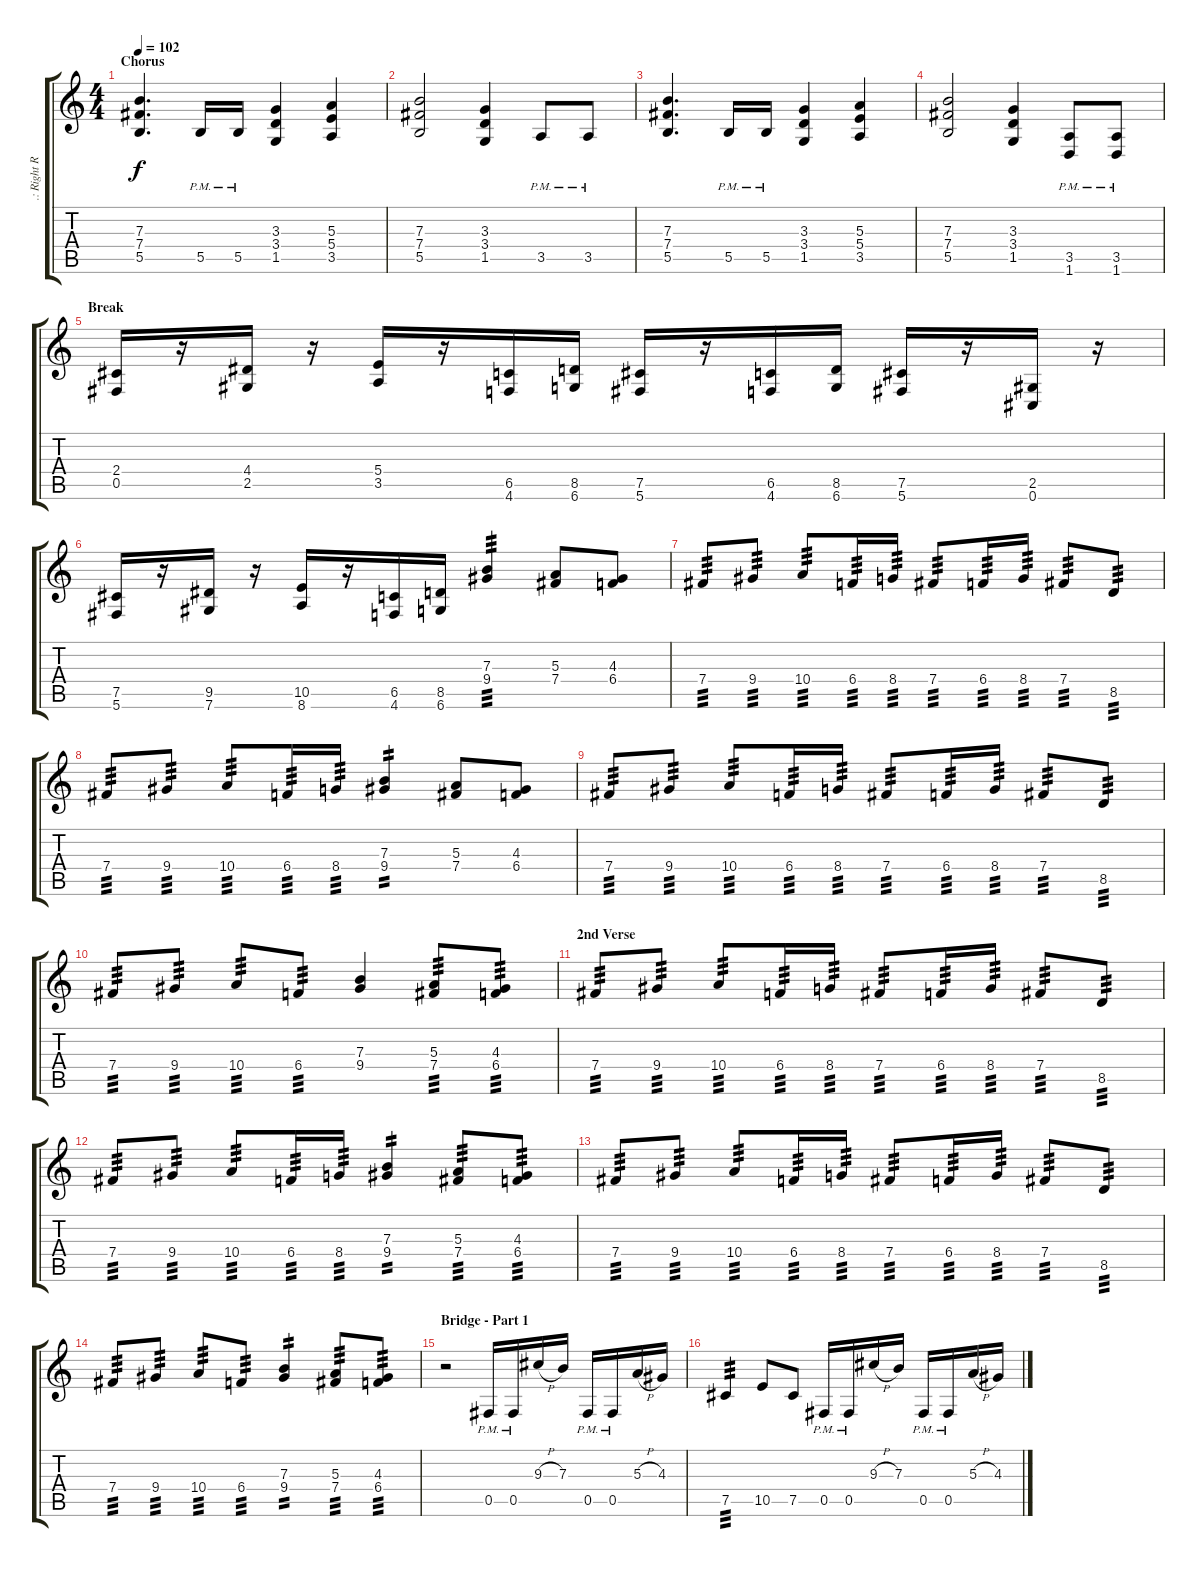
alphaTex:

\track (".: Right Rythm Guitar :." ".: Right R") {instrument distortionguitar}
\staff {score tabs}
\tuning (Db4 Ab3 E3 B2 Gb2 Db2) {hide}
\ts (4 4)
\section ("" "Chorus")
\tempo 102
\clef g2
\ks c
(7.3 7.4 5.5).4{d dy f} 5.5{pm}.16 5.5{pm}.16 (3.3 3.4 1.5).4 (5.3 5.4 3.5).4 |
(7.3 7.4 5.5).2 (3.3 3.4 1.5).4 3.5{pm}.8 3.5{pm}.8 |
(7.3 7.4 5.5).4{d} 5.5{pm}.16 5.5{pm}.16 (3.3 3.4 1.5).4 (5.3 5.4 3.5).4 |
(7.3 7.4 5.5).2 (3.3 3.4 1.5).4 (3.5{pm} 1.6{pm}).8 (3.5{pm} 1.6{pm}).8 |
\section ("" "Break")
(2.4 0.5).16 r.16 (4.4 2.5).16 r.16 (5.4 3.5).16 r.16 (6.5 4.6).16 (8.5 6.6).16 (7.5 5.6).16 r.16 (6.5 4.6).16 (8.5 6.6).16 (7.5 5.6).16 r.16 (2.5 0.6).16 r.16 |
(7.5 5.6).16 r.16 (9.5 7.6).16 r.16 (10.5 8.6).16 r.16 (6.5 4.6).16 (8.5 6.6).16 (7.3 9.4).4{tp 3} (5.3 7.4).8 (4.3 6.4).8 |
7.4.8{tp 3} 9.4.8{tp 3} 10.4.8{tp 3} 6.4.16{tp 3} 8.4.16{tp 3} 7.4.8{tp 3} 6.4.16{tp 3} 8.4.16{tp 3} 7.4.8{tp 3} 8.5.8{tp 3} |
7.4.8{tp 3} 9.4.8{tp 3} 10.4.8{tp 3} 6.4.16{tp 3} 8.4.16{tp 3} (7.3 9.4).4{tp 2} (5.3 7.4).8 (4.3 6.4).8 |
7.4.8{tp 3} 9.4.8{tp 3} 10.4.8{tp 3} 6.4.16{tp 3} 8.4.16{tp 3} 7.4.8{tp 3} 6.4.16{tp 3} 8.4.16{tp 3} 7.4.8{tp 3} 8.5.8{tp 3} |
7.4.8{tp 3} 9.4.8{tp 3} 10.4.8{tp 3} 6.4.8{tp 3} (7.3 9.4).4 (5.3 7.4).8{tp 3} (4.3 6.4).8{tp 3} |
\section ("" "2nd Verse")
7.4.8{tp 3} 9.4.8{tp 3} 10.4.8{tp 3} 6.4.16{tp 3} 8.4.16{tp 3} 7.4.8{tp 3} 6.4.16{tp 3} 8.4.16{tp 3} 7.4.8{tp 3} 8.5.8{tp 3} |
7.4.8{tp 3} 9.4.8{tp 3} 10.4.8{tp 3} 6.4.16{tp 3} 8.4.16{tp 3} (7.3 9.4).4{tp 2} (5.3 7.4).8{tp 3} (4.3 6.4).8{tp 3} |
7.4.8{tp 3} 9.4.8{tp 3} 10.4.8{tp 3} 6.4.16{tp 3} 8.4.16{tp 3} 7.4.8{tp 3} 6.4.16{tp 3} 8.4.16{tp 3} 7.4.8{tp 3} 8.5.8{tp 3} |
7.4.8{tp 3} 9.4.8{tp 3} 10.4.8{tp 3} 6.4.8{tp 3} (7.3 9.4).4{tp 2} (5.3 7.4).8{tp 3} (4.3 6.4).8{tp 3} |
\section ("" "Bridge - Part 1")
r.2 0.5{pm}.16 0.5{pm}.16 9.3{h}.16 7.3.16 0.5{pm}.16 0.5{pm}.16 5.3{h}.16 4.3.16 |
7.5.4{tp 3} 10.5.8 7.5.8 0.5{pm}.16 0.5{pm}.16 9.3{h}.16 7.3.16 0.5{pm}.16 0.5{pm}.16 5.3{h}.16 4.3.16
